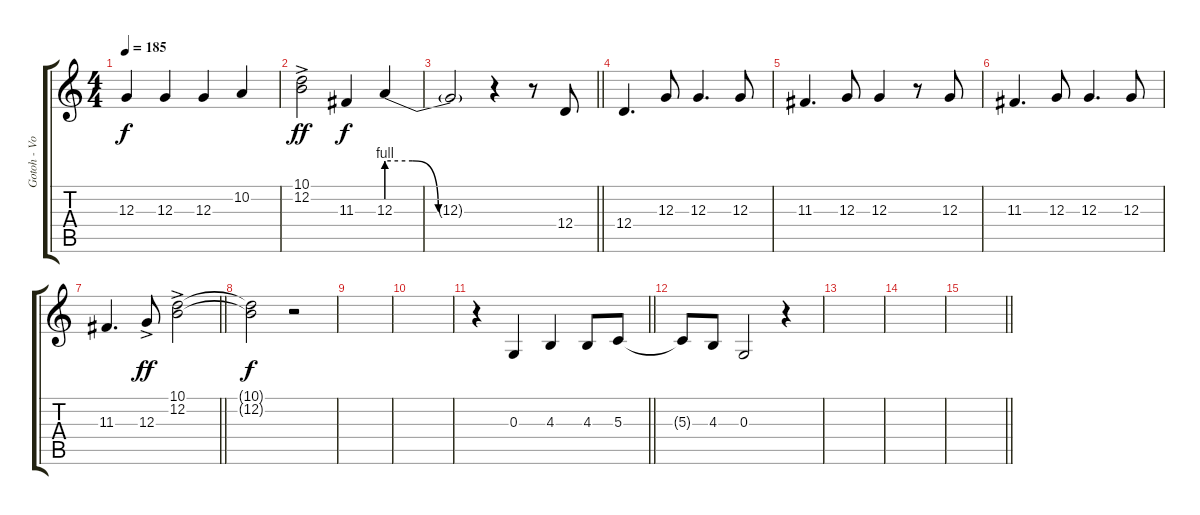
\track ("Gotoh - Vocals" "Gotoh - Vo") {instrument clarinet}
\staff {score tabs}
\tuning (E4 B3 G3 D3 A2 E2) {hide}
\ts (4 4)
\tempo 185
\clef g2
\ks c
12.3.4{dy f} 12.3.4 12.3.4 10.2.4 |
(10.1{ac} 12.2{ac}).2{dy ff} 11.3.4{dy f} 12.3{be (custom 0 4 15 4 30 0 60 0)}.4 |
\barLineRight lightlight
12.3{t}.2 r.4 r.8 12.4.8 |
12.4.4{d} 12.3.8 12.3.4{d} 12.3.8 |
11.3.4{d} 12.3.8 12.3.4 r.8 12.3.8 |
11.3.4{d} 12.3.8 12.3.4{d} 12.3.8 |
\barLineRight lightlight
11.3.4{d} 12.3{ac}.8{dy ff} (10.1{ac} 12.2{ac}).2 |
(10.1{t} 12.2{t}).2{dy f} r.2 |
|
|
\barLineRight lightlight
r.4 0.3.4 4.3.4 4.3.8 5.3.8 |
5.3{t}.8 4.3.8 0.3.2 r.4 |
|
|
\barLineRight lightlight
